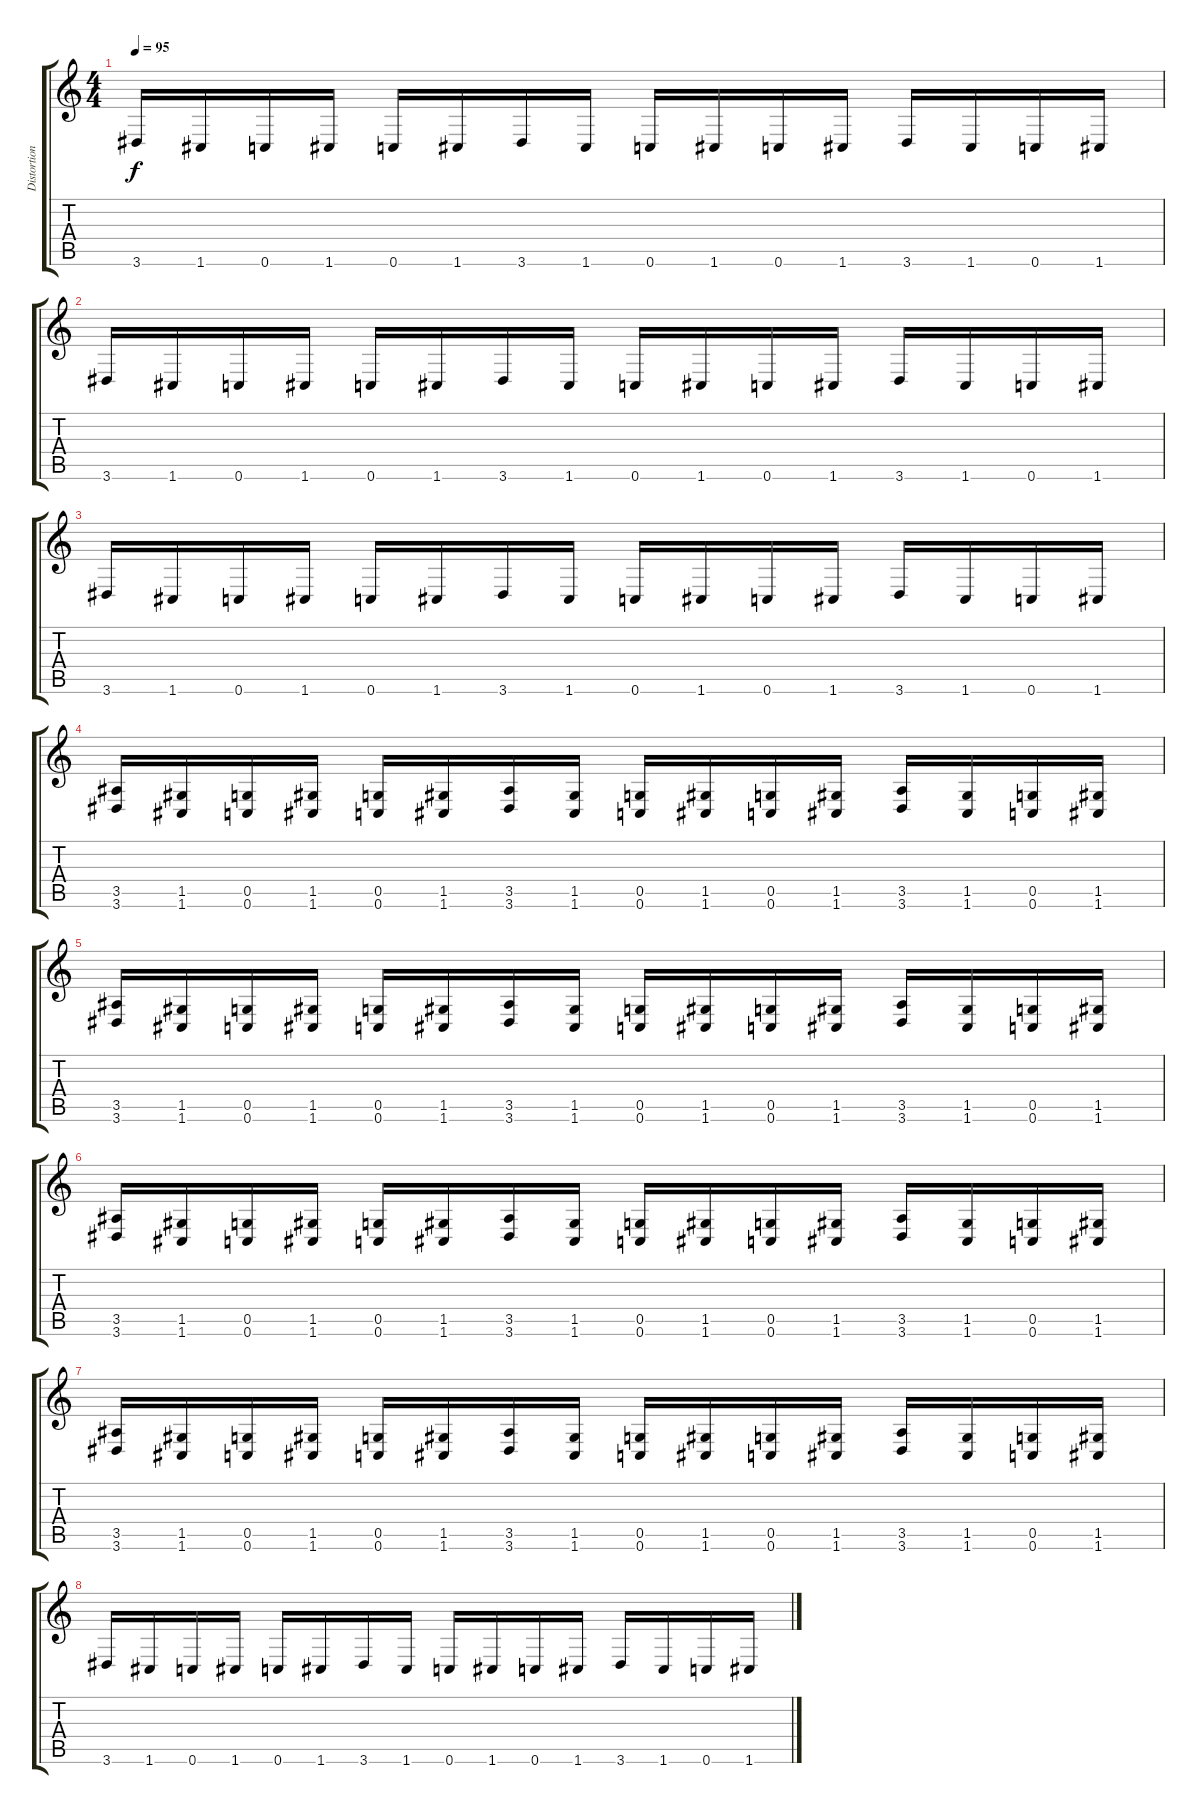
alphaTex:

\track ("Distortion Guitar" "Distortion") {instrument distortionguitar}
\staff {score tabs}
\tuning (D4 A3 F3 C3 G2 C2) {hide}
\ts (4 4)
\tempo 95
\clef g2
\ks c
3.6.16{dy f} 1.6.16 0.6.16 1.6.16 0.6.16 1.6.16 3.6.16 1.6.16 0.6.16 1.6.16 0.6.16 1.6.16 3.6.16 1.6.16 0.6.16 1.6.16 |
3.6.16 1.6.16 0.6.16 1.6.16 0.6.16 1.6.16 3.6.16 1.6.16 0.6.16 1.6.16 0.6.16 1.6.16 3.6.16 1.6.16 0.6.16 1.6.16 |
3.6.16 1.6.16 0.6.16 1.6.16 0.6.16 1.6.16 3.6.16 1.6.16 0.6.16 1.6.16 0.6.16 1.6.16 3.6.16 1.6.16 0.6.16 1.6.16 |
(3.5 3.6).16 (1.5 1.6).16 (0.5 0.6).16 (1.5 1.6).16 (0.5 0.6).16 (1.5 1.6).16 (3.5 3.6).16 (1.5 1.6).16 (0.5 0.6).16 (1.5 1.6).16 (0.5 0.6).16 (1.5 1.6).16 (3.5 3.6).16 (1.5 1.6).16 (0.5 0.6).16 (1.5 1.6).16 |
(3.5 3.6).16 (1.5 1.6).16 (0.5 0.6).16 (1.5 1.6).16 (0.5 0.6).16 (1.5 1.6).16 (3.5 3.6).16 (1.5 1.6).16 (0.5 0.6).16 (1.5 1.6).16 (0.5 0.6).16 (1.5 1.6).16 (3.5 3.6).16 (1.5 1.6).16 (0.5 0.6).16 (1.5 1.6).16 |
(3.5 3.6).16 (1.5 1.6).16 (0.5 0.6).16 (1.5 1.6).16 (0.5 0.6).16 (1.5 1.6).16 (3.5 3.6).16 (1.5 1.6).16 (0.5 0.6).16 (1.5 1.6).16 (0.5 0.6).16 (1.5 1.6).16 (3.5 3.6).16 (1.5 1.6).16 (0.5 0.6).16 (1.5 1.6).16 |
(3.5 3.6).16 (1.5 1.6).16 (0.5 0.6).16 (1.5 1.6).16 (0.5 0.6).16 (1.5 1.6).16 (3.5 3.6).16 (1.5 1.6).16 (0.5 0.6).16 (1.5 1.6).16 (0.5 0.6).16 (1.5 1.6).16 (3.5 3.6).16 (1.5 1.6).16 (0.5 0.6).16 (1.5 1.6).16 |
3.6.16 1.6.16 0.6.16 1.6.16 0.6.16 1.6.16 3.6.16 1.6.16 0.6.16 1.6.16 0.6.16 1.6.16 3.6.16 1.6.16 0.6.16 1.6.16
